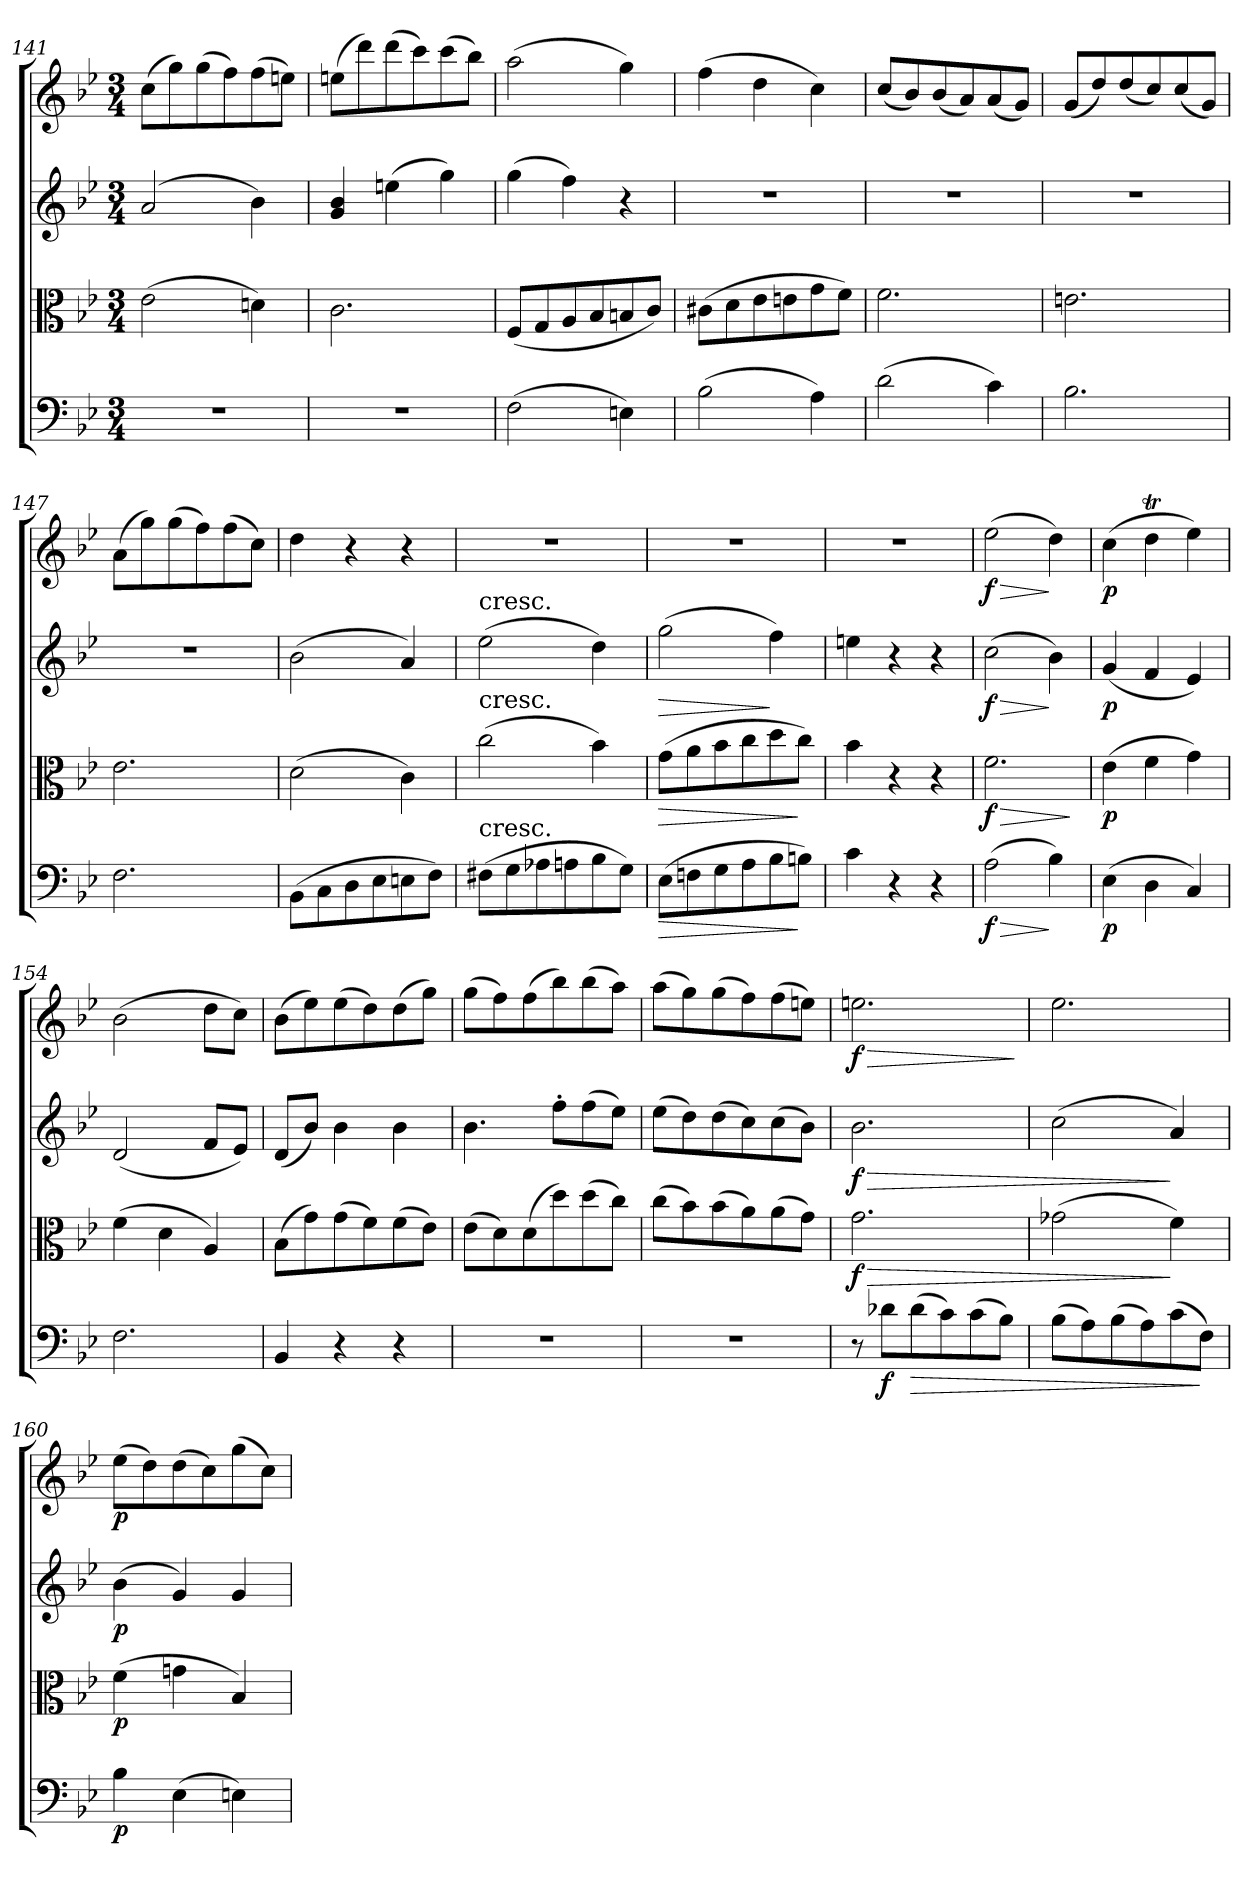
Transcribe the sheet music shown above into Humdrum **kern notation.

**kern	**dynam	**kern	**dynam	**kern	**dynam	**kern	**dynam
*part4	*part4	*part3	*part3	*part2	*part2	*part1	*part1
*staff4	*staff4	*staff3	*staff3	*staff2	*staff2	*staff1	*staff1
*clefF4	*	*clefC3	*	*clefG2	*	*clefG2	*
*k[b-e-]	*	*k[b-e-]	*	*k[b-e-]	*	*k[b-e-]	*
*B-:	*	*B-:	*	*B-:	*	*B-:	*
*M3/4	*	*M3/4	*	*M3/4	*	*M3/4	*
=141	=141	=141	=141	=141	=141	=141	=141
2.r	.	(2e-\	.	(2a/	.	(8cc\L	.
.	.	.	.	.	.	8gg\)	.
.	.	.	.	.	.	(8gg\	.
.	.	.	.	.	.	8ff\)	.
.	.	4dn\)	.	4b-\)	.	(8ff\	.
.	.	.	.	.	.	8een\J)	.
=142	=142	=142	=142	=142	=142	=142	=142
2.r	.	2.c\	.	4g/ 4b-/	.	(8een\L	.
.	.	.	.	.	.	8ddd\)	.
.	.	.	.	(4een\	.	(8ddd\	.
.	.	.	.	.	.	8ccc\)	.
.	.	.	.	4gg\)	.	(8ccc\	.
.	.	.	.	.	.	8bb-\J)	.
=143	=143	=143	=143	=143	=143	=143	=143
(2F\	.	(8F/L	.	(4gg\	.	(2aa\	.
.	.	8G/	.	.	.	.	.
.	.	8A/	.	4ff\)	.	.	.
.	.	8B-/	.	.	.	.	.
4En\)	.	8Bn/	.	4r	.	4gg\)	.
.	.	8c/J)	.	.	.	.	.
=144	=144	=144	=144	=144	=144	=144	=144
(2B-\	.	(8c#X\L	.	2.r	.	(4ff\	.
.	.	8d\	.	.	.	.	.
.	.	8e-\	.	.	.	4dd\	.
.	.	8en\	.	.	.	.	.
4A\)	.	8g\	.	.	.	4cc\)	.
.	.	8f\J)	.	.	.	.	.
=145	=145	=145	=145	=145	=145	=145	=145
(2d\	.	2.f\	.	2.r	.	(8cc/L	.
.	.	.	.	.	.	8b-/)	.
.	.	.	.	.	.	(8b-/	.
.	.	.	.	.	.	8a/)	.
4c\)	.	.	.	.	.	(8a/	.
.	.	.	.	.	.	8g/J)	.
=146	=146	=146	=146	=146	=146	=146	=146
2.B-\	.	2.en\	.	2.r	.	(8g/L	.
.	.	.	.	.	.	8dd/)	.
.	.	.	.	.	.	(8dd/	.
.	.	.	.	.	.	8cc/)	.
.	.	.	.	.	.	(8cc/	.
.	.	.	.	.	.	8g/J)	.
=147	=147	=147	=147	=147	=147	=147	=147
2.F\	.	2.e-\	.	2.r	.	(8a\L	.
.	.	.	.	.	.	8gg\)	.
.	.	.	.	.	.	(8gg\	.
.	.	.	.	.	.	8ff\)	.
.	.	.	.	.	.	(8ff\	.
.	.	.	.	.	.	8cc\J)	.
=148	=148	=148	=148	=148	=148	=148	=148
(8BB-\L	.	(2d\	.	(2b-\	.	4dd\	.
8C\	.	.	.	.	.	.	.
8D\	.	.	.	.	.	4r	.
8E-\	.	.	.	.	.	.	.
8En\	.	4c\)	.	4a/)	.	4r	.
8F\J)	.	.	.	.	.	.	.
=149	=149	=149	=149	=149	=149	=149	=149
!	!	!	!	!LO:TX:t=cresc.	!	!	!
!	!	!LO:TX:t=cresc.	!	!	!	!	!
!LO:TX:t=cresc.	!	!	!	!	!	!	!
(8F#X\L	.	(2cc\	.	(2ee-\	.	2.r	.
8G\	.	.	.	.	.	.	.
8A-X\	.	.	.	.	.	.	.
8An\	.	.	.	.	.	.	.
8B-\	.	4b-\)	.	4dd\)	.	.	.
8G\J)	.	.	.	.	.	.	.
=150	=150	=150	=150	=150	=150	=150	=150
!	!LO:HP:b	!	!LO:HP:b	!	!LO:HP:b	!	!
(8E-\L	>	(8g\L	>	(2gg\	>	2.r	.
8Fn\	.	8a\	.	.	.	.	.
8G\	.	8b-\	.	.	.	.	.
8A\	.	8cc\	.	.	.	.	.
8B-\	.	8dd\	.	4ff\)	]	.	.
8Bn\J)	]	8cc\J)	]	.	.	.	.
=151	=151	=151	=151	=151	=151	=151	=151
4c\	.	4b-\	.	4een\	.	2.r	.
4r	.	4r	.	4r	.	.	.
4r	.	4r	.	4r	.	.	.
=152	=152	=152	=152	=152	=152	=152	=152
!	!LO:HP:b	!	!LO:HP:b	!	!LO:HP:b	!	!LO:HP:b
(2A\	> f	2.f\	> f	(2cc\	> f	(2ee-\	> f
4B-\)	]	.	.	4b-\)	]	4dd\)	]
.	.	.	]	.	.	.	.
=153	=153	=153	=153	=153	=153	=153	=153
(4E-\	p	(4e-\	p	(4g/	p	(4cc\	p
4D\	.	4f\	.	4f/	.	4ddt\	.
4C/)	.	4g\)	.	4e-/)	.	4ee-\)	.
=154	=154	=154	=154	=154	=154	=154	=154
2.F\	.	(4f\	.	(2d/	.	(2b-\	.
.	.	4d\	.	.	.	.	.
.	.	4A/)	.	8f/L	.	8dd\L	.
.	.	.	.	8e-/J)	.	8cc\J)	.
=155	=155	=155	=155	=155	=155	=155	=155
4BB-/	.	(8B-\L	.	(8d/L	.	(8b-\L	.
.	.	8g\)	.	8b-/J)	.	8ee-\)	.
4r	.	(8g\	.	4b-\	.	(8ee-\	.
.	.	8f\)	.	.	.	8dd\)	.
4r	.	(8f\	.	4b-\	.	(8dd\	.
.	.	8e-\J)	.	.	.	8gg\J)	.
=156	=156	=156	=156	=156	=156	=156	=156
2.r	.	(8e-\L	.	4.b-\	.	(8gg\L	.
.	.	8d\)	.	.	.	8ff\)	.
.	.	(8d\	.	.	.	(8ff\	.
.	.	8dd\)	.	8ff'\L	.	8bb-\)	.
.	.	(8dd\	.	(8ff\	.	(8bb-\	.
.	.	8cc\J)	.	8ee-\J)	.	8aa\J)	.
=157	=157	=157	=157	=157	=157	=157	=157
2.r	.	(8cc\L	.	(8ee-\L	.	(8aa\L	.
.	.	8b-\)	.	8dd\)	.	8gg\)	.
.	.	(8b-\	.	(8dd\	.	(8gg\	.
.	.	8a\)	.	8cc\)	.	8ff\)	.
.	.	(8a\	.	(8cc\	.	(8ff\	.
.	.	8g\J)	.	8b-\J)	.	8een\J)	.
=158	=158	=158	=158	=158	=158	=158	=158
!	!	!	!LO:HP:b	!	!LO:HP:b	!	!LO:HP:b
8r	.	2.g\	> f	2.b-\	> f	2.een\	> f
8d-X\L	f	.	.	.	.	.	.
!	!LO:HP:b	!	!	!	!	!	!
(8d-\	>	.	.	.	.	.	.
8c\)	.	.	.	.	.	.	.
(8c\	.	.	.	.	.	.	.
8B-\J)	.	.	.	.	.	.	.
.	.	.	.	.	.	.	]
=159	=159	=159	=159	=159	=159	=159	=159
(8B-\L	.	(2g-X\	.	(2cc\	.	2.ee-\	.
8A\)	.	.	.	.	.	.	.
(8B-\	.	.	.	.	.	.	.
8A\)	.	.	.	.	.	.	.
(8c\	.	4f\)	]	4a/)	]	.	.
8F\J)	]	.	.	.	.	.	.
=160	=160	=160	=160	=160	=160	=160	=160
4B-\	p	(4f\	p	(4b-\	p	(8ee-\L	p
.	.	.	.	.	.	8dd\)	.
(4E-\	.	4gn\	.	4g/)	.	(8dd\	.
.	.	.	.	.	.	8cc\)	.
4En\)	.	4B-/)	.	4g/	.	(8gg\	.
.	.	.	.	.	.	8cc\J)	.
=	=	=	=	=	=	=	=
*-	*-	*-	*-	*-	*-	*-	*-
